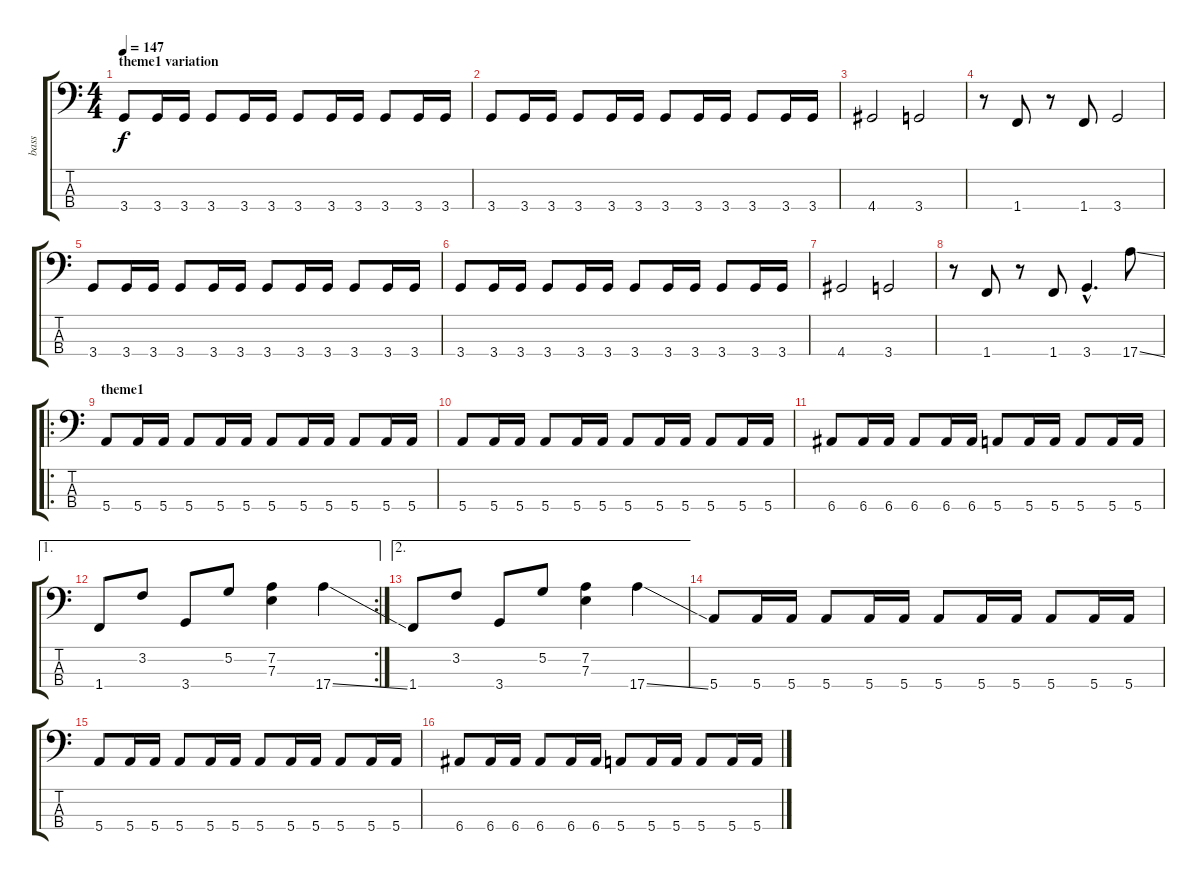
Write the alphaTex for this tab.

\track ("bass" "bass") {instrument electricbasspick}
\staff {score tabs}
\tuning (G2 D2 A1 E1) {hide}
\ts (4 4)
\section ("" "theme1 variation")
\tempo 147
\clef f4
\ks c
3.4.8{dy f} 3.4.16 3.4.16 3.4.8 3.4.16 3.4.16 3.4.8 3.4.16 3.4.16 3.4.8 3.4.16 3.4.16 |
3.4.8 3.4.16 3.4.16 3.4.8 3.4.16 3.4.16 3.4.8 3.4.16 3.4.16 3.4.8 3.4.16 3.4.16 |
4.4.2 3.4.2 |
r.8 1.4.8 r.8 1.4.8 3.4.2 |
3.4.8 3.4.16 3.4.16 3.4.8 3.4.16 3.4.16 3.4.8 3.4.16 3.4.16 3.4.8 3.4.16 3.4.16 |
3.4.8 3.4.16 3.4.16 3.4.8 3.4.16 3.4.16 3.4.8 3.4.16 3.4.16 3.4.8 3.4.16 3.4.16 |
4.4.2 3.4.2 |
r.8 1.4.8 r.8 1.4.8 3.4{hac}.4{d} 17.4{ss}.8 |
\ro
\section ("" "theme1")
5.4.8 5.4.16 5.4.16 5.4.8 5.4.16 5.4.16 5.4.8 5.4.16 5.4.16 5.4.8 5.4.16 5.4.16 |
5.4.8 5.4.16 5.4.16 5.4.8 5.4.16 5.4.16 5.4.8 5.4.16 5.4.16 5.4.8 5.4.16 5.4.16 |
6.4.8 6.4.16 6.4.16 6.4.8 6.4.16 6.4.16 5.4.8 5.4.16 5.4.16 5.4.8 5.4.16 5.4.16 |
\ae 1
\rc 2
1.4.8 3.2.8 3.4.8 5.2.8 (7.2 7.3).4 17.4{ss}.4 |
\ae 2
1.4.8 3.2.8 3.4.8 5.2.8 (7.2 7.3).4 17.4{ss}.4 |
5.4.8 5.4.16 5.4.16 5.4.8 5.4.16 5.4.16 5.4.8 5.4.16 5.4.16 5.4.8 5.4.16 5.4.16 |
5.4.8 5.4.16 5.4.16 5.4.8 5.4.16 5.4.16 5.4.8 5.4.16 5.4.16 5.4.8 5.4.16 5.4.16 |
6.4.8 6.4.16 6.4.16 6.4.8 6.4.16 6.4.16 5.4.8 5.4.16 5.4.16 5.4.8 5.4.16 5.4.16
